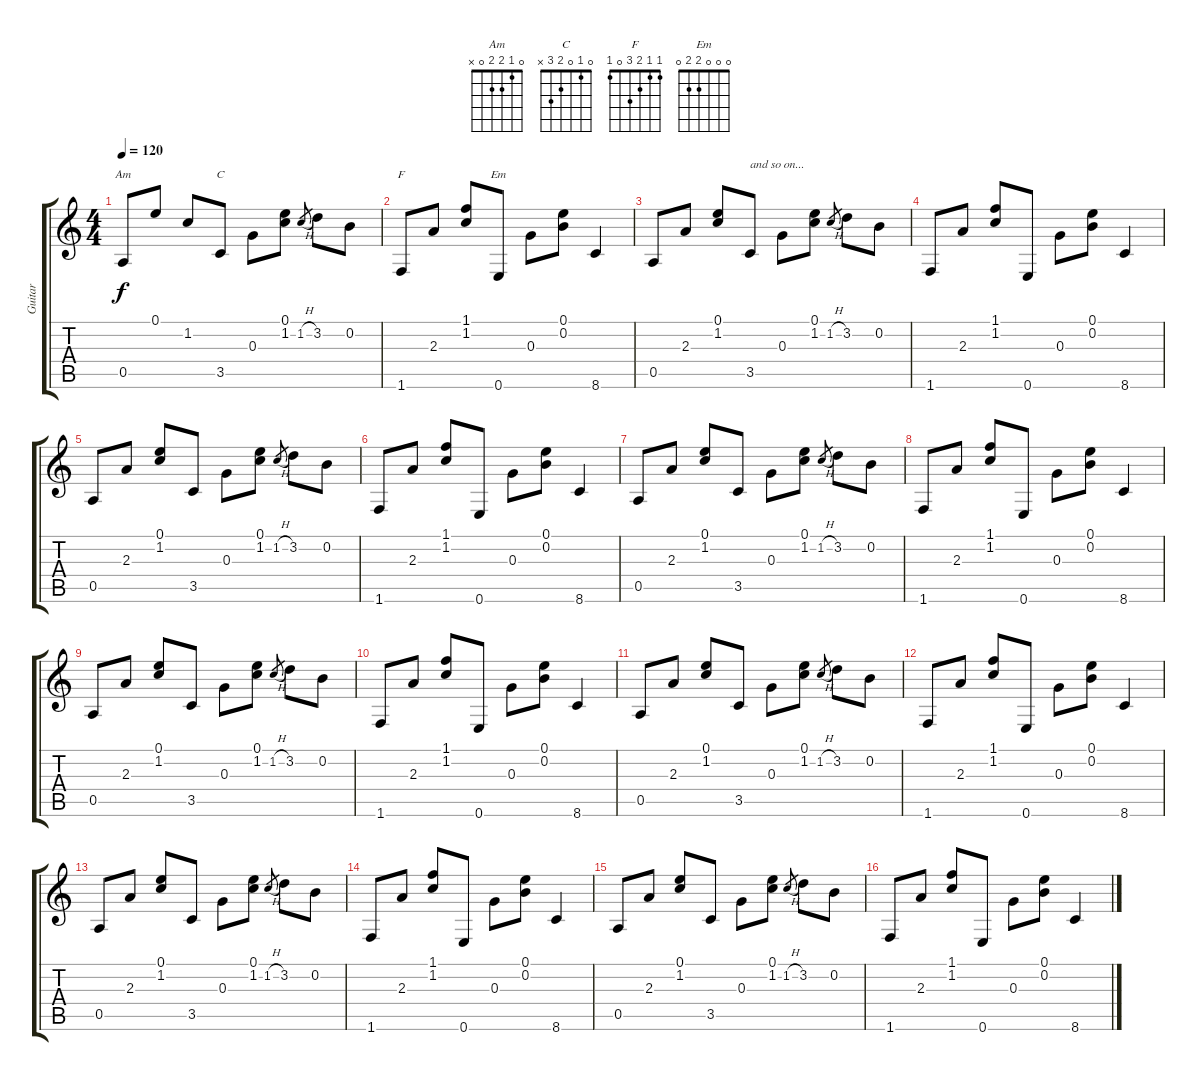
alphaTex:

\track ("Guitar" "Guitar") {instrument acousticguitarnylon}
\staff {score tabs}
\tuning (E4 B3 G3 D3 A2 E2) {hide}
\chord ("Am" 0 1 2 2 0 x)
\chord ("C" 0 1 0 2 3 x)
\chord ("F" 1 1 2 3 0 1)
\chord ("Em" 0 0 0 2 2 0)
\ts (4 4)
\tempo 120
\clef g2
\ks c
0.5.8{ch "Am" dy f instrument acousticguitarnylon} 0.1.8 1.2.8 3.5.8{ch "C"} 0.3.8 (0.1 1.2).8 1.2{h}.8{gr} 3.2.8 0.2.8 |
1.6.8{ch "F"} 2.3.8 (1.1 1.2).8 0.6.8{ch "Em"} 0.3.8 (0.1 0.2).8 8.6.4 |
0.5.8 2.3.8 (0.1 1.2).8 3.5.8{txt "and so on..."} 0.3.8 (0.1 1.2).8 1.2{h}.8{gr} 3.2.8 0.2.8 |
1.6.8 2.3.8 (1.1 1.2).8 0.6.8 0.3.8 (0.1 0.2).8 8.6.4 |
0.5.8 2.3.8 (0.1 1.2).8 3.5.8 0.3.8 (0.1 1.2).8 1.2{h}.8{gr} 3.2.8 0.2.8 |
1.6.8 2.3.8 (1.1 1.2).8 0.6.8 0.3.8 (0.1 0.2).8 8.6.4 |
0.5.8 2.3.8 (0.1 1.2).8 3.5.8 0.3.8 (0.1 1.2).8 1.2{h}.8{gr} 3.2.8 0.2.8 |
1.6.8 2.3.8 (1.1 1.2).8 0.6.8 0.3.8 (0.1 0.2).8 8.6.4 |
0.5.8 2.3.8 (0.1 1.2).8 3.5.8 0.3.8 (0.1 1.2).8 1.2{h}.8{gr} 3.2.8 0.2.8 |
1.6.8 2.3.8 (1.1 1.2).8 0.6.8 0.3.8 (0.1 0.2).8 8.6.4 |
0.5.8 2.3.8 (0.1 1.2).8 3.5.8 0.3.8 (0.1 1.2).8 1.2{h}.8{gr} 3.2.8 0.2.8 |
1.6.8 2.3.8 (1.1 1.2).8 0.6.8 0.3.8 (0.1 0.2).8 8.6.4 |
0.5.8 2.3.8 (0.1 1.2).8 3.5.8 0.3.8 (0.1 1.2).8 1.2{h}.8{gr} 3.2.8 0.2.8 |
1.6.8 2.3.8 (1.1 1.2).8 0.6.8 0.3.8 (0.1 0.2).8 8.6.4 |
0.5.8 2.3.8 (0.1 1.2).8 3.5.8 0.3.8 (0.1 1.2).8 1.2{h}.8{gr} 3.2.8 0.2.8 |
1.6.8 2.3.8 (1.1 1.2).8 0.6.8 0.3.8 (0.1 0.2).8 8.6.4
